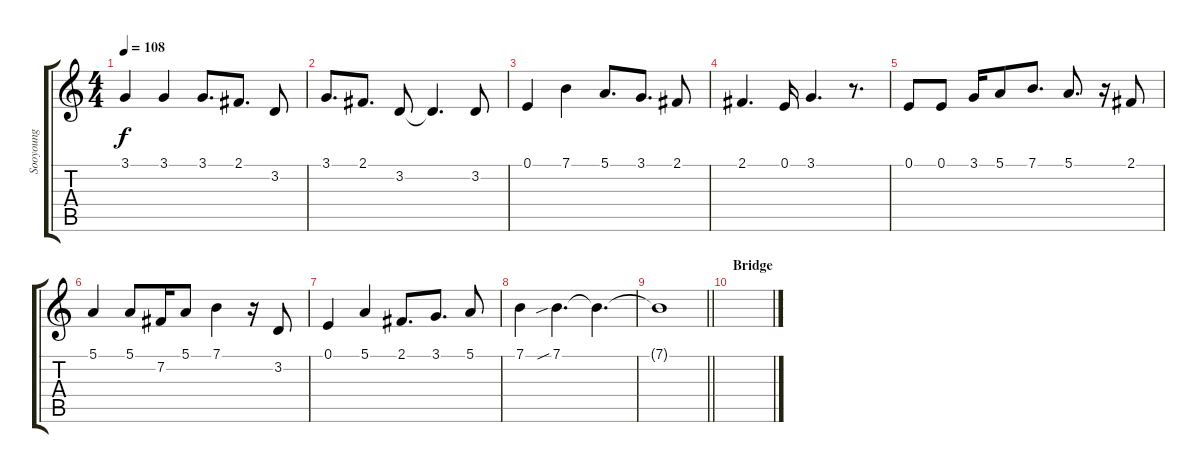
\track ("Sooyoung" "Sooyoung") {instrument trumpet}
\staff {score tabs}
\tuning (E4 B3 G3 D3 A2 E2) {hide}
\ts (4 4)
\tempo 108
\clef g2
\ks c
3.1.4{dy f} 3.1.4 3.1.8{d} 2.1.8{d} 3.2.8 |
3.1.8{d} 2.1.8{d} 3.2.8 3.2{t}.4{d} 3.2.8 |
0.1.4 7.1.4 5.1.8{d} 3.1.8{d} 2.1.8 |
2.1.4{d} 0.1.16 3.1.4{d} r.8{d} |
0.1.8 0.1.8 3.1.16 5.1.8 7.1.8{d} 5.1.8{d} r.16 2.1.8 |
5.1.4 5.1.8 7.2.16 5.1.8 7.1.4 r.16 3.2.8 |
0.1.4 5.1.4 2.1.8{d} 3.1.8{d} 5.1.8 |
7.1.4 7.1{sib}.4{d} 7.1{t}.4{d} |
\barLineRight lightlight
7.1{t}.1 |
\section ("" "Bridge")
